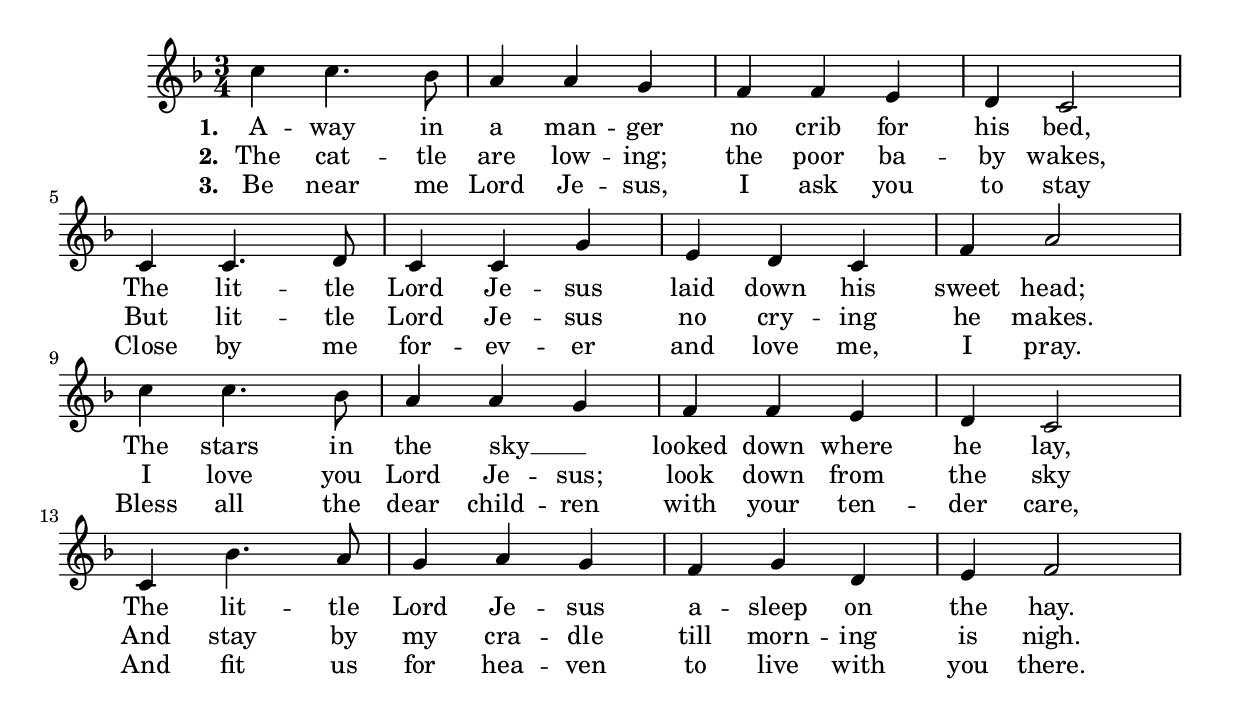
\version "2.12.0"
% \header {
%  title = "Away in a Manger"
%  number = "277"
% }

\score {
 \new Staff <<
   \new Voice = "main" \relative c'' {
     \clef treble
     \key f \major
     \time 3/4
c4 c4. bes8 a4 a g f f e d c2 \break
c4 c4. d8 c4 c g' e d c f a2 \break
c4 c4. bes8 a4 a g f f e d c2 \break
c4 bes'4. a8 g4 a g f g d e f2
}

 \new Lyrics \lyricsto "main" {
     \set stanza = #"1. "
A -- way in a man -- ger no crib for his bed,
The lit -- tle Lord Je -- sus laid down his sweet head;
The stars in the sky __  _ looked down where he lay,
The lit -- tle Lord Je -- sus a -- sleep on the hay.
}
 \new Lyrics \lyricsto "main" {
      \set stanza = #"2. "
The cat -- tle are low -- ing; the poor ba -- by wakes,
But lit -- tle Lord Je -- sus no cry -- ing he makes.
I love you Lord Je -- sus; look down from the sky
And stay by my cra -- dle till morn -- ing is nigh.
}
 \new Lyrics \lyricsto "main" {
     \set stanza = #"3. "
Be near me Lord Je -- sus, I ask you to stay
Close by me for --  ev -- er and love me, I pray.
Bless all the dear child -- ren with your ten -- der care,
And fit us for hea -- ven to live with you there.
}


>>
}
